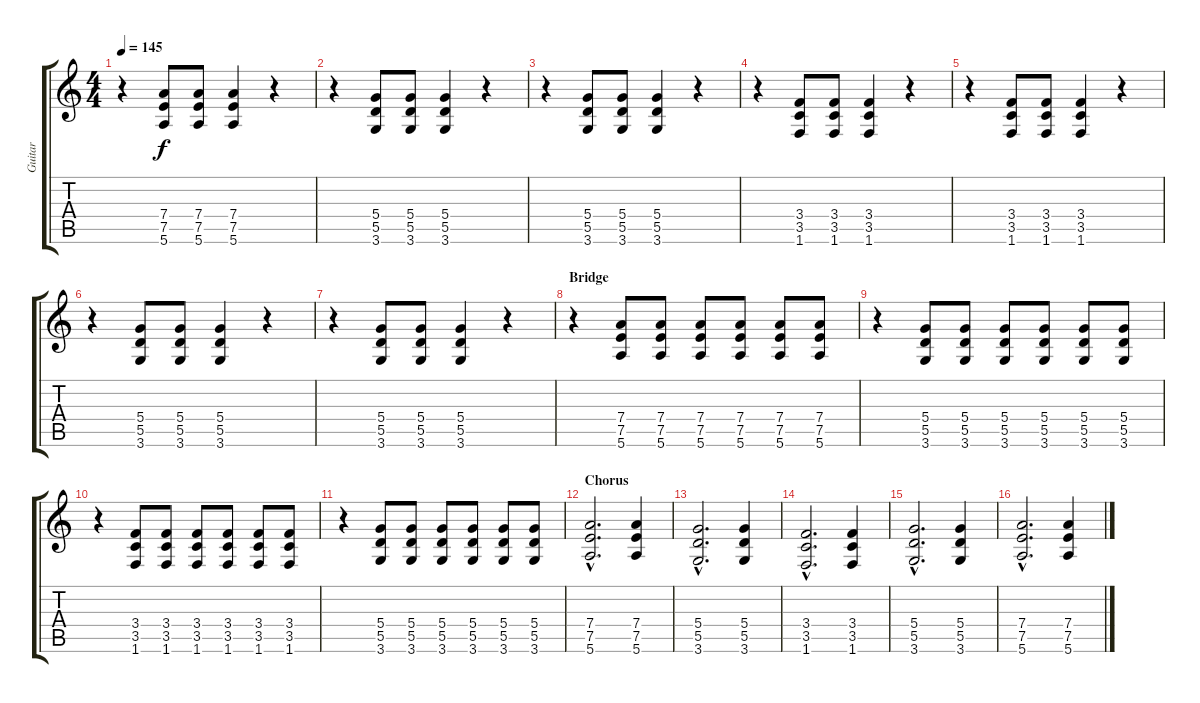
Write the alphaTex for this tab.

\track ("Guitar" "Guitar") {instrument overdrivenguitar}
\staff {score tabs}
\tuning (E4 B3 G3 D3 A2 E2) {hide}
\ts (4 4)
\tempo 145
\clef g2
\ks c
r.4{dy f} (7.4 7.5 5.6).8 (7.4 7.5 5.6).8 (7.4 7.5 5.6).4 r.4 |
r.4 (5.4 5.5 3.6).8 (5.4 5.5 3.6).8 (5.4 5.5 3.6).4 r.4 |
r.4 (5.4 5.5 3.6).8 (5.4 5.5 3.6).8 (5.4 5.5 3.6).4 r.4 |
r.4 (3.4 3.5 1.6).8 (3.4 3.5 1.6).8 (3.4 3.5 1.6).4 r.4 |
r.4 (3.4 3.5 1.6).8 (3.4 3.5 1.6).8 (3.4 3.5 1.6).4 r.4 |
r.4 (5.4 5.5 3.6).8 (5.4 5.5 3.6).8 (5.4 5.5 3.6).4 r.4 |
r.4 (5.4 5.5 3.6).8 (5.4 5.5 3.6).8 (5.4 5.5 3.6).4 r.4 |
\section ("" "Bridge")
r.4 (7.4 7.5 5.6).8 (7.4 7.5 5.6).8 (7.4 7.5 5.6).8 (7.4 7.5 5.6).8 (7.4 7.5 5.6).8 (7.4 7.5 5.6).8 |
r.4 (5.4 5.5 3.6).8 (5.4 5.5 3.6).8 (5.4 5.5 3.6).8 (5.4 5.5 3.6).8 (5.4 5.5 3.6).8 (5.4 5.5 3.6).8 |
r.4 (3.4 3.5 1.6).8 (3.4 3.5 1.6).8 (3.4 3.5 1.6).8 (3.4 3.5 1.6).8 (3.4 3.5 1.6).8 (3.4 3.5 1.6).8 |
r.4 (5.4 5.5 3.6).8 (5.4 5.5 3.6).8 (5.4 5.5 3.6).8 (5.4 5.5 3.6).8 (5.4 5.5 3.6).8 (5.4 5.5 3.6).8 |
\section ("" "Chorus")
(7.4{hac} 7.5{hac} 5.6{hac}).2{d} (7.4 7.5 5.6).4 |
(5.4{hac} 5.5{hac} 3.6{hac}).2{d} (5.4 5.5 3.6).4 |
(3.4{hac} 3.5{hac} 1.6{hac}).2{d} (3.4 3.5 1.6).4 |
(5.4{hac} 5.5{hac} 3.6{hac}).2{d} (5.4 5.5 3.6).4 |
(7.4{hac} 7.5{hac} 5.6{hac}).2{d} (7.4 7.5 5.6).4
